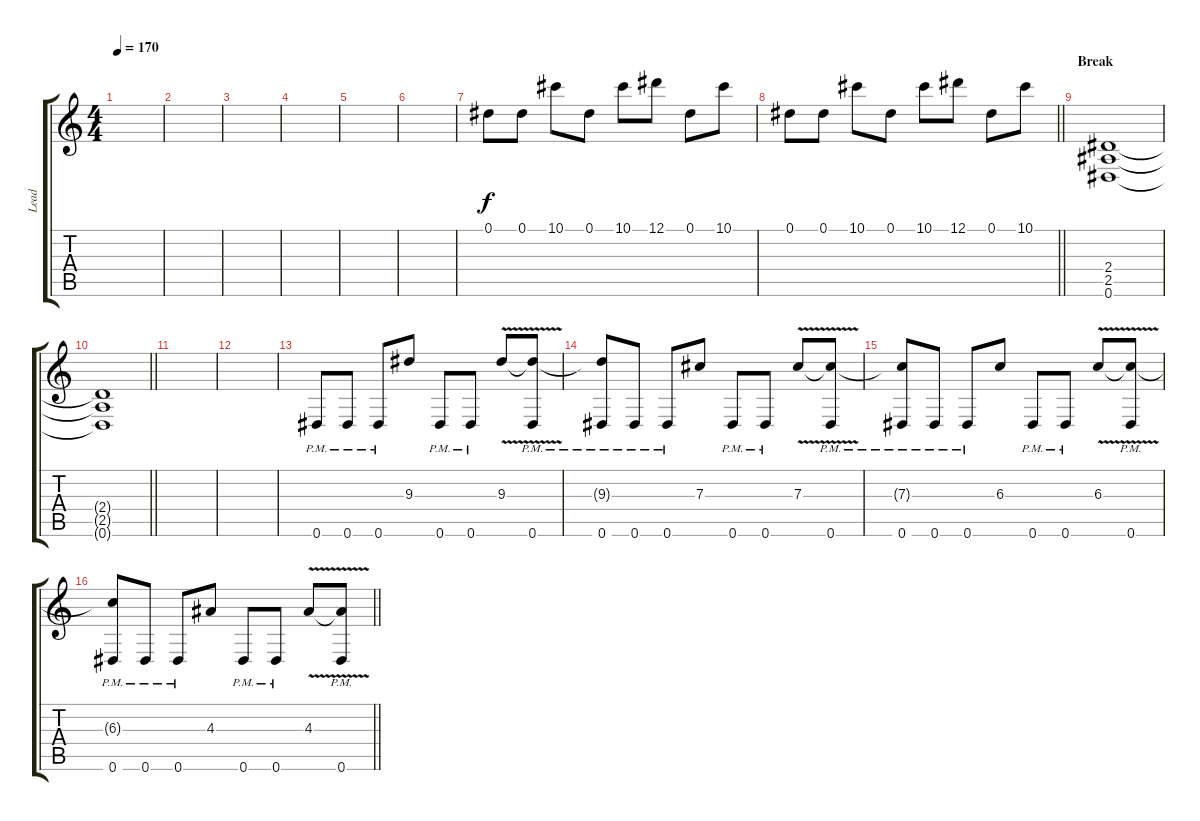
\track ("Lead" "Lead") {instrument acousticguitarsteel}
\staff {score tabs}
\tuning (Eb4 Bb3 Gb3 Db3 Ab2 Eb2) {hide}
\ts (4 4)
\tempo 170
\clef g2
\ks c
|
|
|
|
|
|
0.1.8 0.1.8 10.1.8 0.1.8 10.1.8 12.1.8 0.1.8 10.1.8 |
\barLineRight lightlight
0.1.8 0.1.8 10.1.8 0.1.8 10.1.8 12.1.8 0.1.8 10.1.8 |
\section ("" "Break")
(2.4 2.5 0.6).1 |
\barLineRight lightlight
(2.4{t} 2.5{t} 0.6{t}).1 |
|
|
0.6{pm}.8 0.6{pm}.8 0.6{pm}.8 9.3.8 0.6{pm}.8 0.6{pm}.8 9.3{v}.8 (9.3{t} 0.6{pm}).8 |
(9.3{t} 0.6{pm}).8 0.6{pm}.8 0.6{pm}.8 7.3.8 0.6{pm}.8 0.6{pm}.8 7.3{v}.8 (7.3{t} 0.6{pm}).8 |
(7.3{t} 0.6{pm}).8 0.6{pm}.8 0.6{pm}.8 6.3.8 0.6{pm}.8 0.6{pm}.8 6.3{v}.8 (6.3{t} 0.6{pm}).8 |
\barLineRight lightlight
(6.3{t} 0.6{pm}).8 0.6{pm}.8 0.6{pm}.8 4.3.8 0.6{pm}.8 0.6{pm}.8 4.3{v}.8 (4.3{t} 0.6{pm}).8
